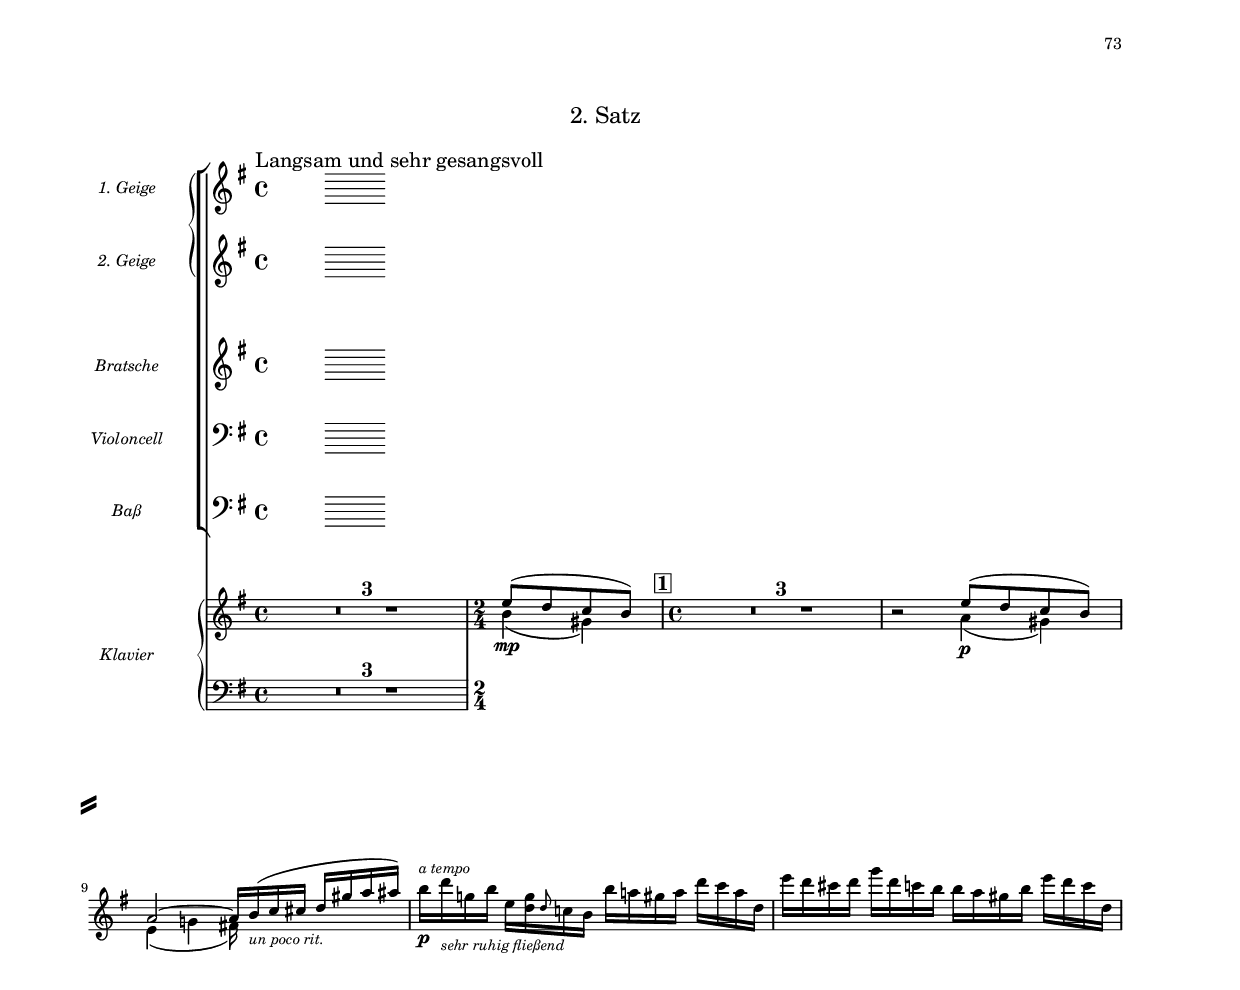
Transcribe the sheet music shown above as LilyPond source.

% (c) 2017 by Wolfgang Skala.
% This file is licensed under the Creative Commons Attribution-NonCommercial-ShareAlike 4.0 International License.
% To view a copy of this license, visit http://creativecommons.org/licenses/by-nc-sa/4.0/.

\version "2.18.0"

\include "../definitions.ly"

\paper { first-page-number = #73 }

#(set-global-staff-size 14.14)

\book {
	\bookpart {
		\header {
			subtitle = \markup { \vspace #3 \normal-text \larger \larger "2. Satz" }
			composer = \markup { \larger " " }
		}
% 		\paper { systems-per-page = #2 }
		\score {
			<<
				\new StaffGroup <<
					\new GrandStaff <<
						\new Staff {
							\set Staff.instrumentName = "1. Geige"
							\set Staff.midiInstrument = #"violin"
							\IIViolinoI
						}
						\new Staff {
							\set Staff.instrumentName = "2. Geige"
							\set Staff.midiInstrument = #"violin"
							\IIViolinoII
						}
					>>
					\new Staff {
						\set Staff.instrumentName = "Bratsche"
						\set Staff.midiInstrument = #"violin"
						\IIViola
					}
					\new Staff {
						\set Staff.instrumentName = "Violoncell"
						\set Staff.midiInstrument = #"cello"
						\IIVioloncello
					}
					\new Staff {
						\set Staff.instrumentName = "Baß"
						\set Staff.midiInstrument = #"cello"
						\IIContrabasso
					}
				>>
				\new PianoStaff <<
					\set PianoStaff.instrumentName = "Klavier"
					\new Staff = "RH" << \IIPianoR >>
					\new Staff = "LH" << \IIPianoL >>
				>>
			>>
			\layout { }
% 			\midi { \tempo 4 = 120 }
		}
	}
}